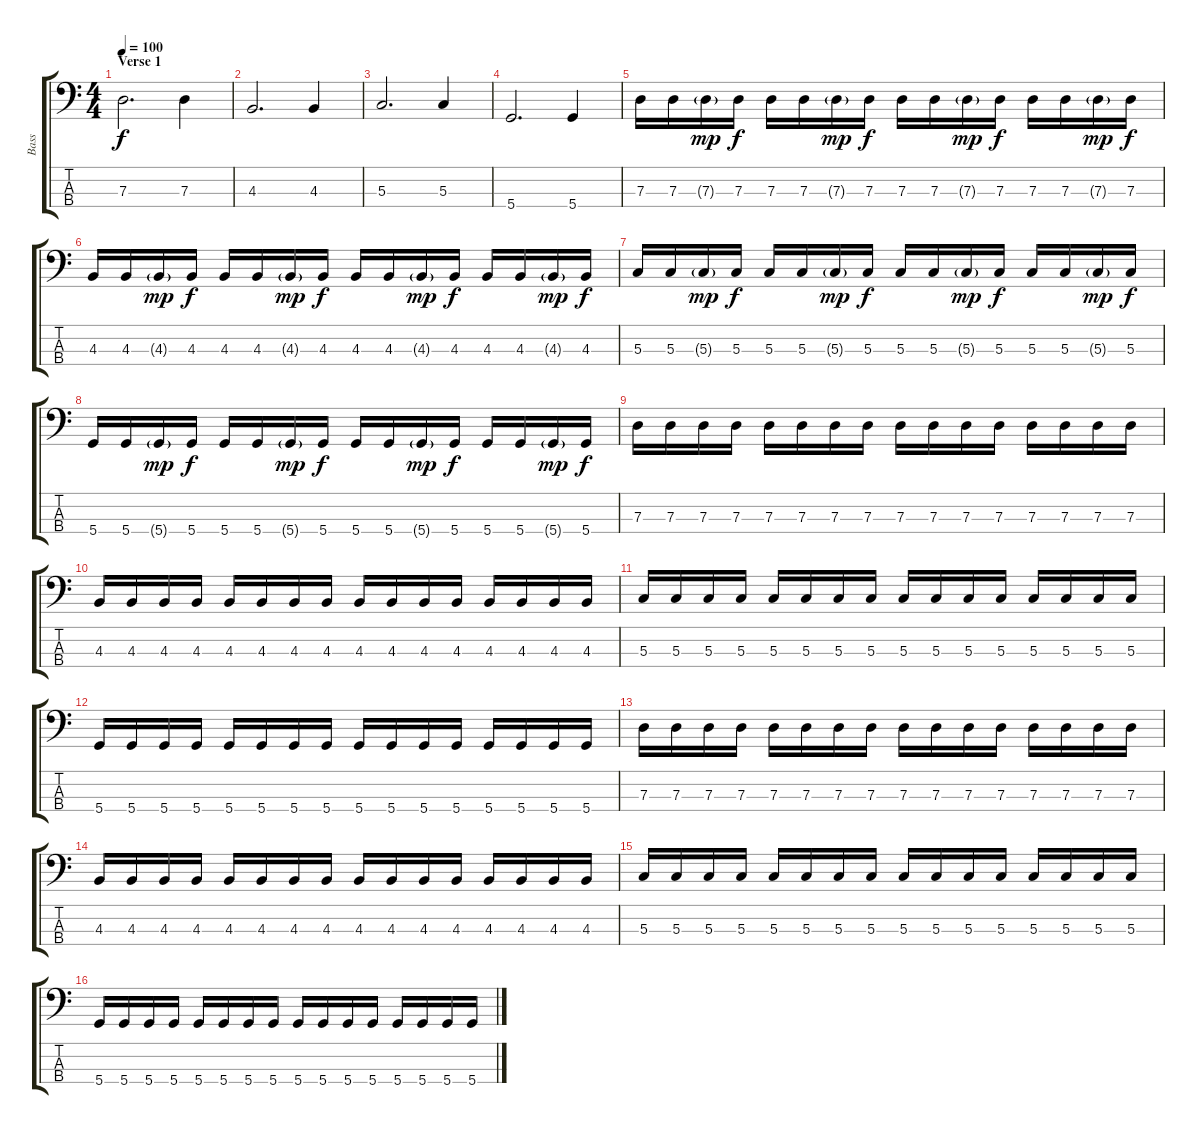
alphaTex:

\track ("Bass" "Bass") {instrument electricbassfinger}
\staff {score tabs}
\tuning (F2 C2 G1 D1) {hide}
\ts (4 4)
\section ("" "Verse 1")
\tempo 100
\clef f4
\ks c
7.3.2{d dy f} 7.3.4 |
4.3.2{d} 4.3.4 |
5.3.2{d} 5.3.4 |
5.4.2{d} 5.4.4 |
7.3.16 7.3.16 7.3{g}.16{dy mp} 7.3.16{dy f} 7.3.16 7.3.16 7.3{g}.16{dy mp} 7.3.16{dy f} 7.3.16 7.3.16 7.3{g}.16{dy mp} 7.3.16{dy f} 7.3.16 7.3.16 7.3{g}.16{dy mp} 7.3.16{dy f} |
4.3.16 4.3.16 4.3{g}.16{dy mp} 4.3.16{dy f} 4.3.16 4.3.16 4.3{g}.16{dy mp} 4.3.16{dy f} 4.3.16 4.3.16 4.3{g}.16{dy mp} 4.3.16{dy f} 4.3.16 4.3.16 4.3{g}.16{dy mp} 4.3.16{dy f} |
5.3.16 5.3.16 5.3{g}.16{dy mp} 5.3.16{dy f} 5.3.16 5.3.16 5.3{g}.16{dy mp} 5.3.16{dy f} 5.3.16 5.3.16 5.3{g}.16{dy mp} 5.3.16{dy f} 5.3.16 5.3.16 5.3{g}.16{dy mp} 5.3.16{dy f} |
5.4.16 5.4.16 5.4{g}.16{dy mp} 5.4.16{dy f} 5.4.16 5.4.16 5.4{g}.16{dy mp} 5.4.16{dy f} 5.4.16 5.4.16 5.4{g}.16{dy mp} 5.4.16{dy f} 5.4.16 5.4.16 5.4{g}.16{dy mp} 5.4.16{dy f} |
7.3.16 7.3.16 7.3.16 7.3.16 7.3.16 7.3.16 7.3.16 7.3.16 7.3.16 7.3.16 7.3.16 7.3.16 7.3.16 7.3.16 7.3.16 7.3.16 |
4.3.16 4.3.16 4.3.16 4.3.16 4.3.16 4.3.16 4.3.16 4.3.16 4.3.16 4.3.16 4.3.16 4.3.16 4.3.16 4.3.16 4.3.16 4.3.16 |
5.3.16 5.3.16 5.3.16 5.3.16 5.3.16 5.3.16 5.3.16 5.3.16 5.3.16 5.3.16 5.3.16 5.3.16 5.3.16 5.3.16 5.3.16 5.3.16 |
5.4.16 5.4.16 5.4.16 5.4.16 5.4.16 5.4.16 5.4.16 5.4.16 5.4.16 5.4.16 5.4.16 5.4.16 5.4.16 5.4.16 5.4.16 5.4.16 |
7.3.16 7.3.16 7.3.16 7.3.16 7.3.16 7.3.16 7.3.16 7.3.16 7.3.16 7.3.16 7.3.16 7.3.16 7.3.16 7.3.16 7.3.16 7.3.16 |
4.3.16 4.3.16 4.3.16 4.3.16 4.3.16 4.3.16 4.3.16 4.3.16 4.3.16 4.3.16 4.3.16 4.3.16 4.3.16 4.3.16 4.3.16 4.3.16 |
5.3.16 5.3.16 5.3.16 5.3.16 5.3.16 5.3.16 5.3.16 5.3.16 5.3.16 5.3.16 5.3.16 5.3.16 5.3.16 5.3.16 5.3.16 5.3.16 |
5.4.16 5.4.16 5.4.16 5.4.16 5.4.16 5.4.16 5.4.16 5.4.16 5.4.16 5.4.16 5.4.16 5.4.16 5.4.16 5.4.16 5.4.16 5.4.16
